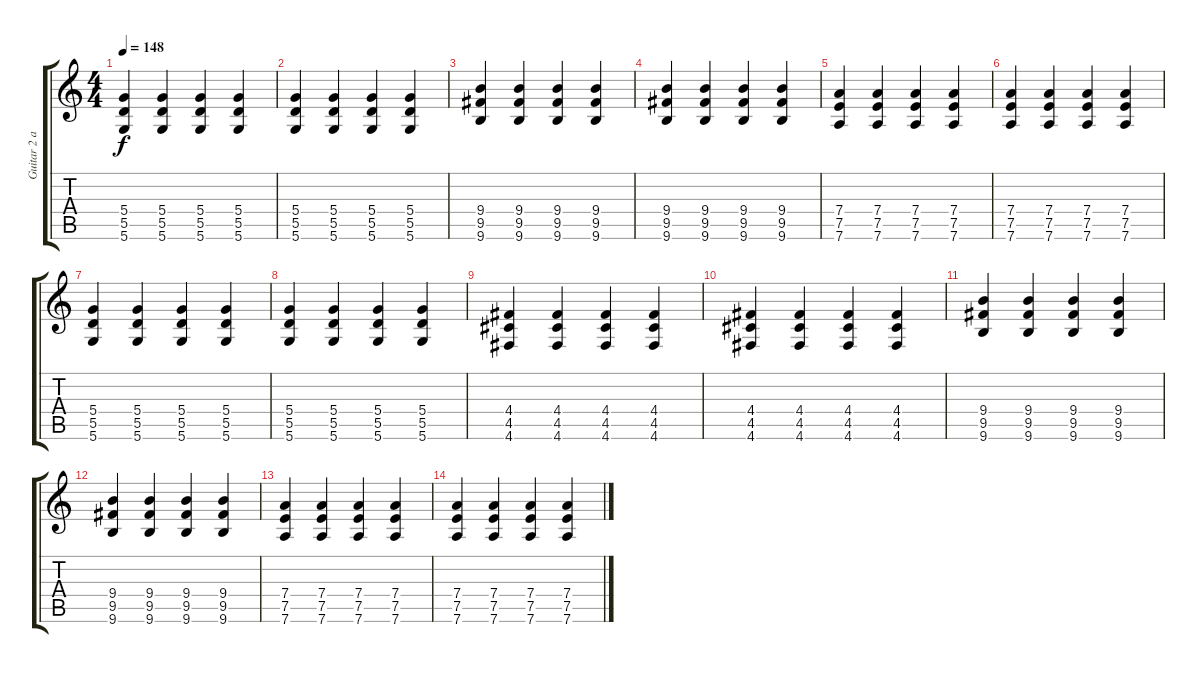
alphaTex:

\track ("Guitar 2 and 3" "Guitar 2 a") {instrument distortionguitar}
\staff {score tabs}
\tuning (E4 B3 G3 D3 A2 D2) {hide}
\ts (4 4)
\tempo 148
\clef g2
\ks c
(5.4 5.5 5.6).4{dy f} (5.4 5.5 5.6).4 (5.4 5.5 5.6).4 (5.4 5.5 5.6).4 |
(5.4 5.5 5.6).4 (5.4 5.5 5.6).4 (5.4 5.5 5.6).4 (5.4 5.5 5.6).4 |
(9.4 9.5 9.6).4 (9.4 9.5 9.6).4 (9.4 9.5 9.6).4 (9.4 9.5 9.6).4 |
(9.4 9.5 9.6).4 (9.4 9.5 9.6).4 (9.4 9.5 9.6).4 (9.4 9.5 9.6).4 |
(7.4 7.5 7.6).4 (7.4 7.5 7.6).4 (7.4 7.5 7.6).4 (7.4 7.5 7.6).4 |
(7.4 7.5 7.6).4 (7.4 7.5 7.6).4 (7.4 7.5 7.6).4 (7.4 7.5 7.6).4 |
(5.4 5.5 5.6).4 (5.4 5.5 5.6).4 (5.4 5.5 5.6).4 (5.4 5.5 5.6).4 |
(5.4 5.5 5.6).4 (5.4 5.5 5.6).4 (5.4 5.5 5.6).4 (5.4 5.5 5.6).4 |
(4.4 4.5 4.6).4 (4.4 4.5 4.6).4 (4.4 4.5 4.6).4 (4.4 4.5 4.6).4 |
(4.4 4.5 4.6).4 (4.4 4.5 4.6).4 (4.4 4.5 4.6).4 (4.4 4.5 4.6).4 |
(9.4 9.5 9.6).4 (9.4 9.5 9.6).4 (9.4 9.5 9.6).4 (9.4 9.5 9.6).4 |
(9.4 9.5 9.6).4 (9.4 9.5 9.6).4 (9.4 9.5 9.6).4 (9.4 9.5 9.6).4 |
(7.4 7.5 7.6).4 (7.4 7.5 7.6).4 (7.4 7.5 7.6).4 (7.4 7.5 7.6).4 |
(7.4 7.5 7.6).4 (7.4 7.5 7.6).4 (7.4 7.5 7.6).4 (7.4 7.5 7.6).4
